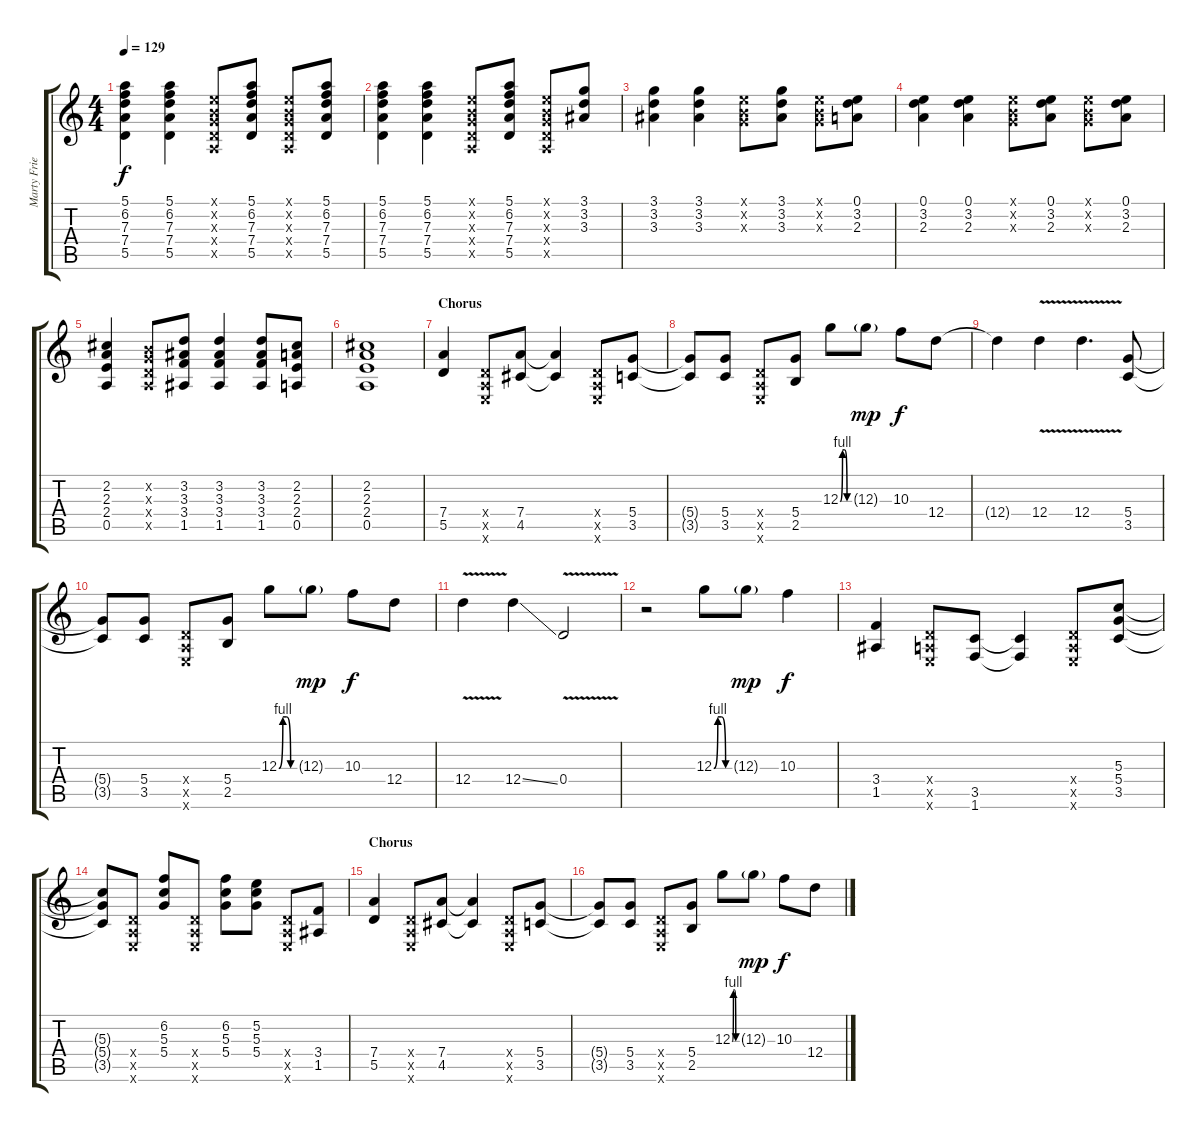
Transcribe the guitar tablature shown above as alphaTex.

\track ("Marty Friedman (Lead G)" "Marty Frie") {instrument overdrivenguitar}
\staff {score tabs}
\tuning (E4 B3 G3 D3 A2 E2) {hide}
\ts (4 4)
\tempo 129
\clef g2
\ks c
(5.1 6.2 7.3 7.4 5.5).4{dy f} (5.1 6.2 7.3 7.4 5.5).4 (0.1{x} 0.2{x} 0.3{x} 0.4{x} 0.5{x}).8 (5.1 6.2 7.3 7.4 5.5).8 (0.1{x} 0.2{x} 0.3{x} 0.4{x} 0.5{x}).8 (5.1 6.2 7.3 7.4 5.5).8 |
(5.1 6.2 7.3 7.4 5.5).4 (5.1 6.2 7.3 7.4 5.5).4 (0.1{x} 0.2{x} 0.3{x} 0.4{x} 0.5{x}).8 (5.1 6.2 7.3 7.4 5.5).8 (0.1{x} 0.2{x} 0.3{x} 0.4{x} 0.5{x}).8 (3.1 3.2 3.3).8 |
(3.1 3.2 3.3).4 (3.1 3.2 3.3).4 (0.1{x} 0.2{x} 0.3{x}).8 (3.1 3.2 3.3).8 (0.1{x} 0.2{x} 0.3{x}).8 (0.1 3.2 2.3).8 |
(0.1 3.2 2.3).4 (0.1 3.2 2.3).4 (0.1{x} 0.2{x} 0.3{x}).8 (0.1 3.2 2.3).8 (0.1{x} 0.2{x} 0.3{x}).8 (0.1 3.2 2.3).8 |
(2.2 2.3 2.4 0.5).4 (0.2{x} 0.3{x} 0.4{x} 0.5{x}).8 (3.2 3.3 3.4 1.5).8 (3.2 3.3 3.4 1.5).4 (3.2 3.3 3.4 1.5).8 (2.2 2.3 2.4 0.5).8 |
(2.2 2.3 2.4 0.5).1 |
\section ("" "Chorus")
(7.4 5.5).4{volume 12} (0.4{x} 0.5{x} 0.6{x}).8 (7.4 4.5).8 (7.4{t} 4.5{t}).4 (0.4{x} 0.5{x} 0.6{x}).8 (5.4 3.5).8 |
(5.4{t} 3.5{t}).8 (5.4 3.5).8 (0.4{x} 0.5{x} 0.6{x}).8 (5.4 2.5).8 12.3{be (custom 0 0 15 4 30 4 45 0 60 0)}.8 12.3{g}.8{dy mp} 10.3.8{dy f} 12.4.8 |
12.4{t}.4 12.4{v}.4 12.4{v}.4{d} (5.4 3.5).8 |
(5.4{t} 3.5{t}).8 (5.4 3.5).8 (0.4{x} 0.5{x} 0.6{x}).8 (5.4 2.5).8 12.3{be (custom 0 0 15 4 30 4 45 0 60 0)}.8 12.3{g}.8{dy mp} 10.3.8{dy f} 12.4.8 |
12.4{v}.4 12.4{ss}.4 0.4{v}.2 |
r.2 12.3{be (custom 0 0 15 4 30 4 45 0 60 0)}.8 12.3{g}.8{dy mp} 10.3.4{dy f} |
(3.4 1.5).4 (0.4{x} 0.5{x} 0.6{x}).8 (3.5 1.6).8 (3.5{t} 1.6{t}).4 (0.4{x} 0.5{x} 0.6{x}).8 (5.3 5.4 3.5).8 |
(5.3{t} 5.4{t} 3.5{t}).8 (0.4{x} 0.5{x} 0.6{x}).8 (6.2 5.3 5.4).8 (0.4{x} 0.5{x} 0.6{x}).8 (6.2 5.3 5.4).8 (5.2 5.3 5.4).8 (0.4{x} 0.5{x} 0.6{x}).8 (3.4 1.5).8 |
\section ("" "Chorus")
(7.4 5.5).4 (0.4{x} 0.5{x} 0.6{x}).8 (7.4 4.5).8 (7.4{t} 4.5{t}).4 (0.4{x} 0.5{x} 0.6{x}).8 (5.4 3.5).8 |
(5.4{t} 3.5{t}).8 (5.4 3.5).8 (0.4{x} 0.5{x} 0.6{x}).8 (5.4 2.5).8 12.3{be (custom 0 0 15 4 30 4 45 0 60 0)}.8 12.3{g}.8{dy mp} 10.3.8{dy f} 12.4.8
